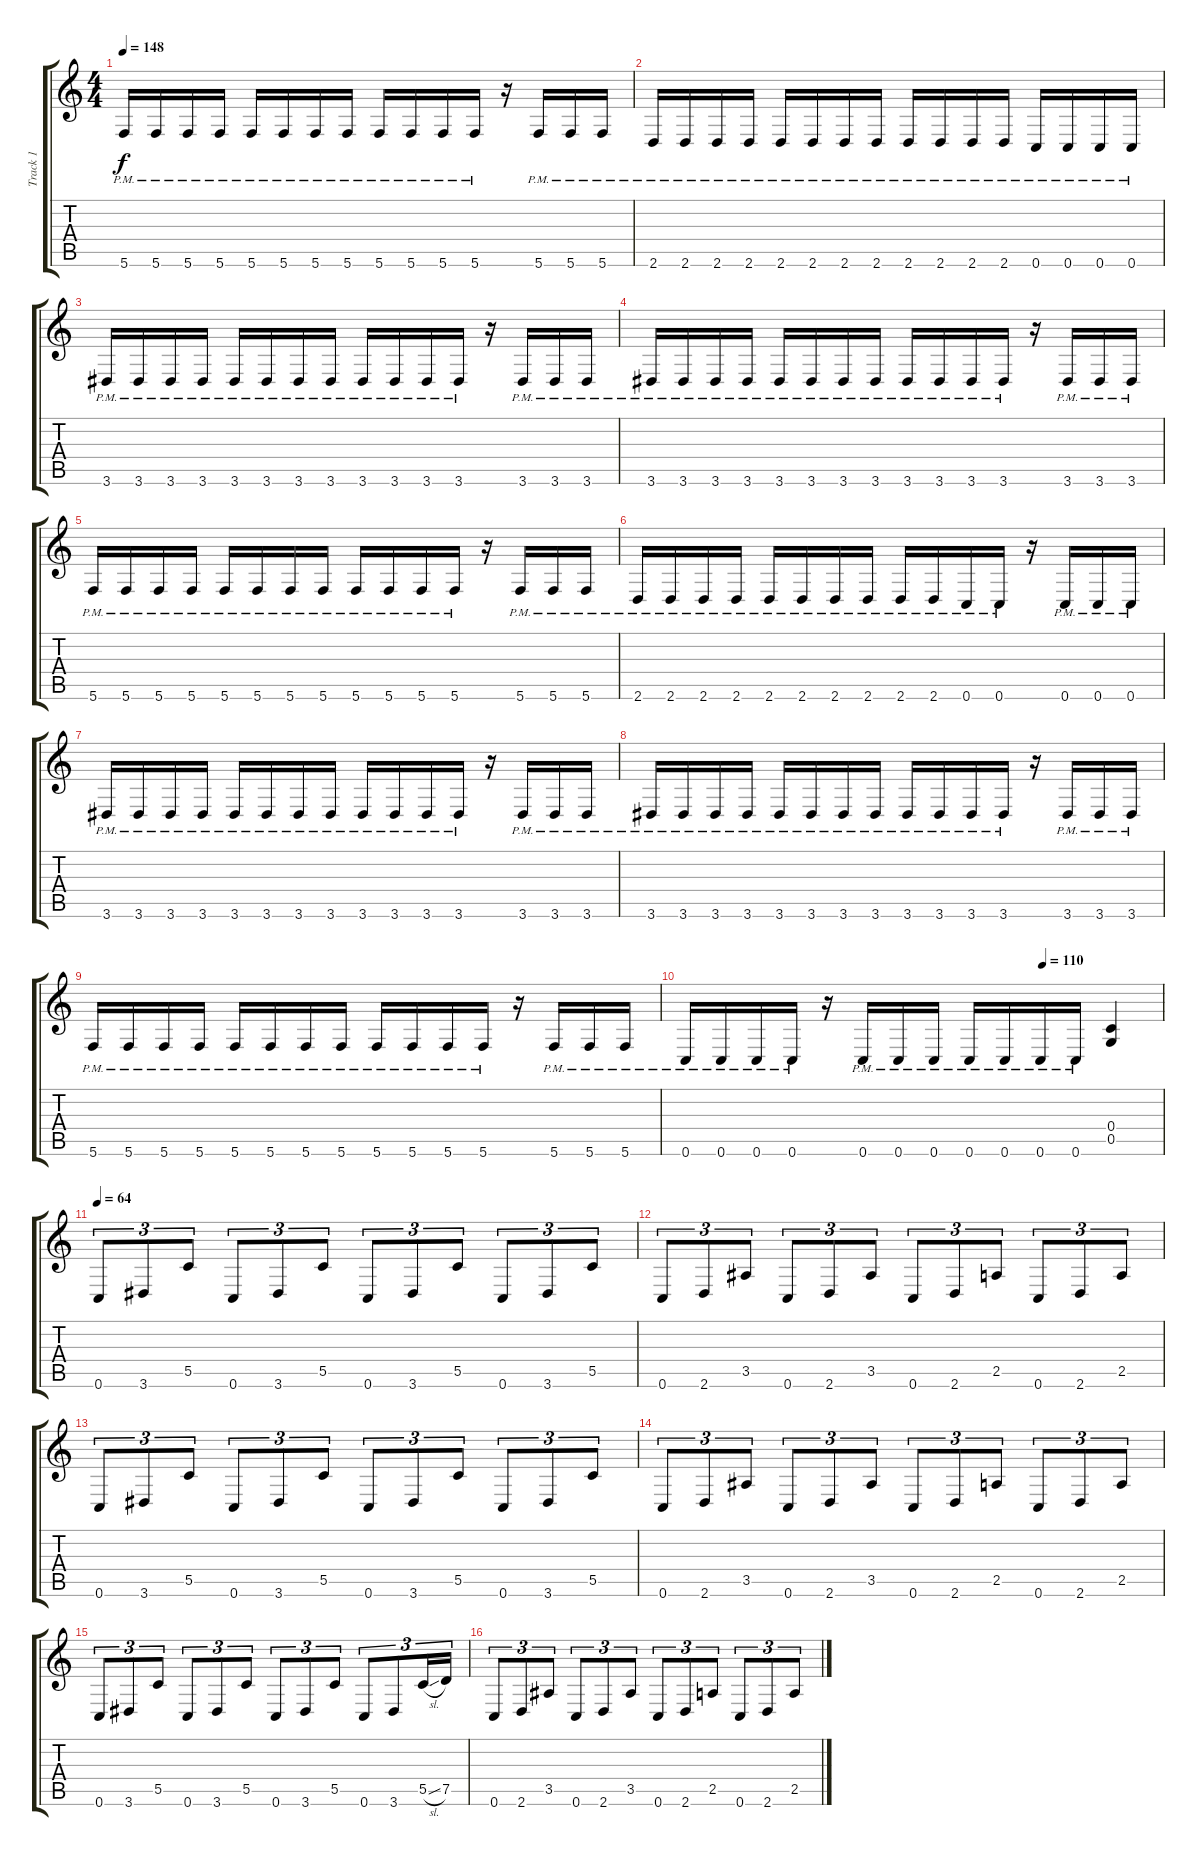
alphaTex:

\track ("Track 1" "Track 1") {instrument distortionguitar}
\staff {score tabs}
\tuning (D4 A3 F3 C3 G2 C2) {hide}
\ts (4 4)
\tempo 148
\clef g2
\ks c
5.6{pm}.16{dy f} 5.6{pm}.16 5.6{pm}.16 5.6{pm}.16 5.6{pm}.16 5.6{pm}.16 5.6{pm}.16 5.6{pm}.16 5.6{pm}.16 5.6{pm}.16 5.6{pm}.16 5.6{pm}.16 r.16 5.6{pm}.16 5.6{pm}.16 5.6{pm}.16 |
2.6{pm}.16 2.6{pm}.16 2.6{pm}.16 2.6{pm}.16 2.6{pm}.16 2.6{pm}.16 2.6{pm}.16 2.6{pm}.16 2.6{pm}.16 2.6{pm}.16 2.6{pm}.16 2.6{pm}.16 0.6{pm}.16 0.6{pm}.16 0.6{pm}.16 0.6{pm}.16 |
3.6{pm}.16 3.6{pm}.16 3.6{pm}.16 3.6{pm}.16 3.6{pm}.16 3.6{pm}.16 3.6{pm}.16 3.6{pm}.16 3.6{pm}.16 3.6{pm}.16 3.6{pm}.16 3.6{pm}.16 r.16 3.6{pm}.16 3.6{pm}.16 3.6{pm}.16 |
3.6{pm}.16 3.6{pm}.16 3.6{pm}.16 3.6{pm}.16 3.6{pm}.16 3.6{pm}.16 3.6{pm}.16 3.6{pm}.16 3.6{pm}.16 3.6{pm}.16 3.6{pm}.16 3.6{pm}.16 r.16 3.6{pm}.16 3.6{pm}.16 3.6{pm}.16 |
5.6{pm}.16 5.6{pm}.16 5.6{pm}.16 5.6{pm}.16 5.6{pm}.16 5.6{pm}.16 5.6{pm}.16 5.6{pm}.16 5.6{pm}.16 5.6{pm}.16 5.6{pm}.16 5.6{pm}.16 r.16 5.6{pm}.16 5.6{pm}.16 5.6{pm}.16 |
2.6{pm}.16 2.6{pm}.16 2.6{pm}.16 2.6{pm}.16 2.6{pm}.16 2.6{pm}.16 2.6{pm}.16 2.6{pm}.16 2.6{pm}.16 2.6{pm}.16 0.6{pm}.16 0.6{pm}.16 r.16 0.6{pm}.16 0.6{pm}.16 0.6{pm}.16 |
3.6{pm}.16 3.6{pm}.16 3.6{pm}.16 3.6{pm}.16 3.6{pm}.16 3.6{pm}.16 3.6{pm}.16 3.6{pm}.16 3.6{pm}.16 3.6{pm}.16 3.6{pm}.16 3.6{pm}.16 r.16 3.6{pm}.16 3.6{pm}.16 3.6{pm}.16 |
3.6{pm}.16 3.6{pm}.16 3.6{pm}.16 3.6{pm}.16 3.6{pm}.16 3.6{pm}.16 3.6{pm}.16 3.6{pm}.16 3.6{pm}.16 3.6{pm}.16 3.6{pm}.16 3.6{pm}.16 r.16 3.6{pm}.16 3.6{pm}.16 3.6{pm}.16 |
5.6{pm}.16 5.6{pm}.16 5.6{pm}.16 5.6{pm}.16 5.6{pm}.16 5.6{pm}.16 5.6{pm}.16 5.6{pm}.16 5.6{pm}.16 5.6{pm}.16 5.6{pm}.16 5.6{pm}.16 r.16 5.6{pm}.16 5.6{pm}.16 5.6{pm}.16 |
\tempo (110 0.75)
0.6{pm}.16 0.6{pm}.16 0.6{pm}.16 0.6{pm}.16 r.16 0.6{pm}.16 0.6{pm}.16 0.6{pm}.16 0.6{pm}.16 0.6{pm}.16 0.6{pm}.16 0.6{pm}.16 (0.4 0.5).4 |
\tempo 64
0.6.8{tu (3 2)} 3.6.8{tu (3 2)} 5.5.8{tu (3 2)} 0.6.8{tu (3 2)} 3.6.8{tu (3 2)} 5.5.8{tu (3 2)} 0.6.8{tu (3 2)} 3.6.8{tu (3 2)} 5.5.8{tu (3 2)} 0.6.8{tu (3 2)} 3.6.8{tu (3 2)} 5.5.8{tu (3 2)} |
0.6.8{tu (3 2)} 2.6.8{tu (3 2)} 3.5.8{tu (3 2)} 0.6.8{tu (3 2)} 2.6.8{tu (3 2)} 3.5.8{tu (3 2)} 0.6.8{tu (3 2)} 2.6.8{tu (3 2)} 2.5.8{tu (3 2)} 0.6.8{tu (3 2)} 2.6.8{tu (3 2)} 2.5.8{tu (3 2)} |
0.6.8{tu (3 2)} 3.6.8{tu (3 2)} 5.5.8{tu (3 2)} 0.6.8{tu (3 2)} 3.6.8{tu (3 2)} 5.5.8{tu (3 2)} 0.6.8{tu (3 2)} 3.6.8{tu (3 2)} 5.5.8{tu (3 2)} 0.6.8{tu (3 2)} 3.6.8{tu (3 2)} 5.5.8{tu (3 2)} |
0.6.8{tu (3 2)} 2.6.8{tu (3 2)} 3.5.8{tu (3 2)} 0.6.8{tu (3 2)} 2.6.8{tu (3 2)} 3.5.8{tu (3 2)} 0.6.8{tu (3 2)} 2.6.8{tu (3 2)} 2.5.8{tu (3 2)} 0.6.8{tu (3 2)} 2.6.8{tu (3 2)} 2.5.8{tu (3 2)} |
0.6.8{tu (3 2)} 3.6.8{tu (3 2)} 5.5.8{tu (3 2)} 0.6.8{tu (3 2)} 3.6.8{tu (3 2)} 5.5.8{tu (3 2)} 0.6.8{tu (3 2)} 3.6.8{tu (3 2)} 5.5.8{tu (3 2)} 0.6.8{tu (3 2)} 3.6.8{tu (3 2)} 5.5{sl}.16{tu (3 2)} 7.5.16{tu (3 2)} |
0.6.8{tu (3 2)} 2.6.8{tu (3 2)} 3.5.8{tu (3 2)} 0.6.8{tu (3 2)} 2.6.8{tu (3 2)} 3.5.8{tu (3 2)} 0.6.8{tu (3 2)} 2.6.8{tu (3 2)} 2.5.8{tu (3 2)} 0.6.8{tu (3 2)} 2.6.8{tu (3 2)} 2.5.8{tu (3 2)}
